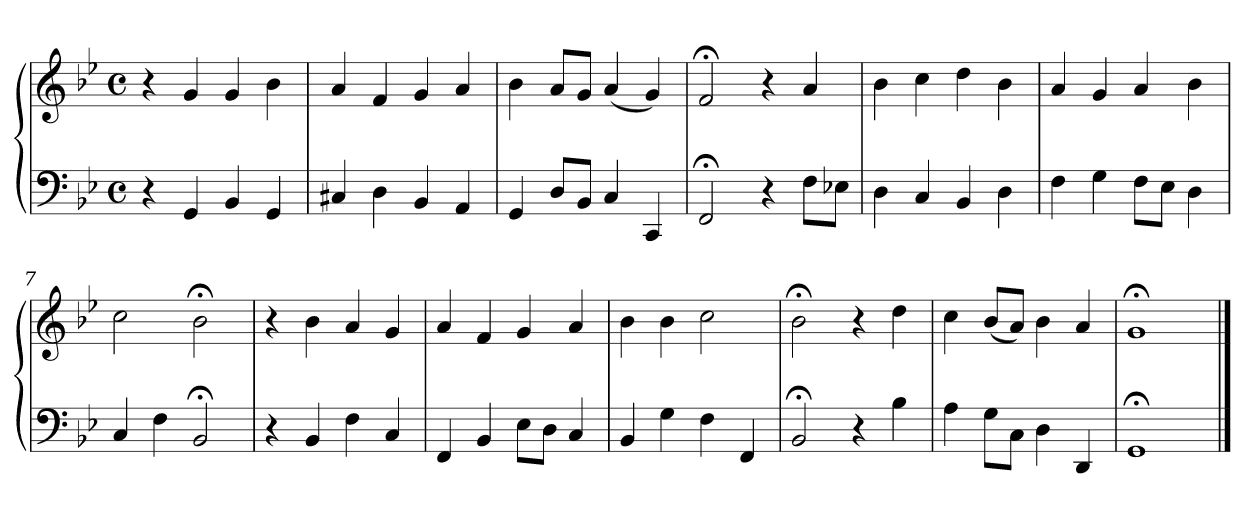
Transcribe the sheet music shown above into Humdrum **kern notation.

**kern	**kern
*part1	*part1
*staff2	*staff1
*clefF4	*clefG2
*k[b-e-]	*k[b-e-]
*M4/4	*M4/4
*met(c)	*met(c)
=1	=1
4r	4r
4GG	4g
4BB-	4g
4GG	4b-
=2	=2
4C#X	4a
4D	4f
4BB-	4g
4AA	4a
=3	=3
4GG	4b-
8DL	8aL
8BB-J	8gJ
4C	(4a
4CC	4g)
=4	=4
2FF;<	2f;<
4r	4r
8FL	4a
8E-XJ	.
=5	=5
4D	4b-
4C	4cc
4BB-	4dd
4D	4b-
=6	=6
4F	4a
4G	4g
8FL	4a
8E-J	.
4D	4b-
=7	=7
4C	2cc
4F	.
2BB-;<	2b-;<
!!LO:LB:g=z
=8	=8
4r	4r
4BB-	4b-
4F	4a
4C	4g
=9	=9
4FF	4a
4BB-	4f
8E-L	4g
8DJ	.
4C	4a
=10	=10
4BB-	4b-
4G	4b-
4F	2cc
4FF	.
=11	=11
2BB-;<	2b-;<
4r	4r
4B-	4dd
=12	=12
4A	4cc
8GL	(8b-L
8CJ	8aJ)
4D	4b-
4DD	4a
=13	=13
1GG;<	1g;<
==	==
*-	*-
